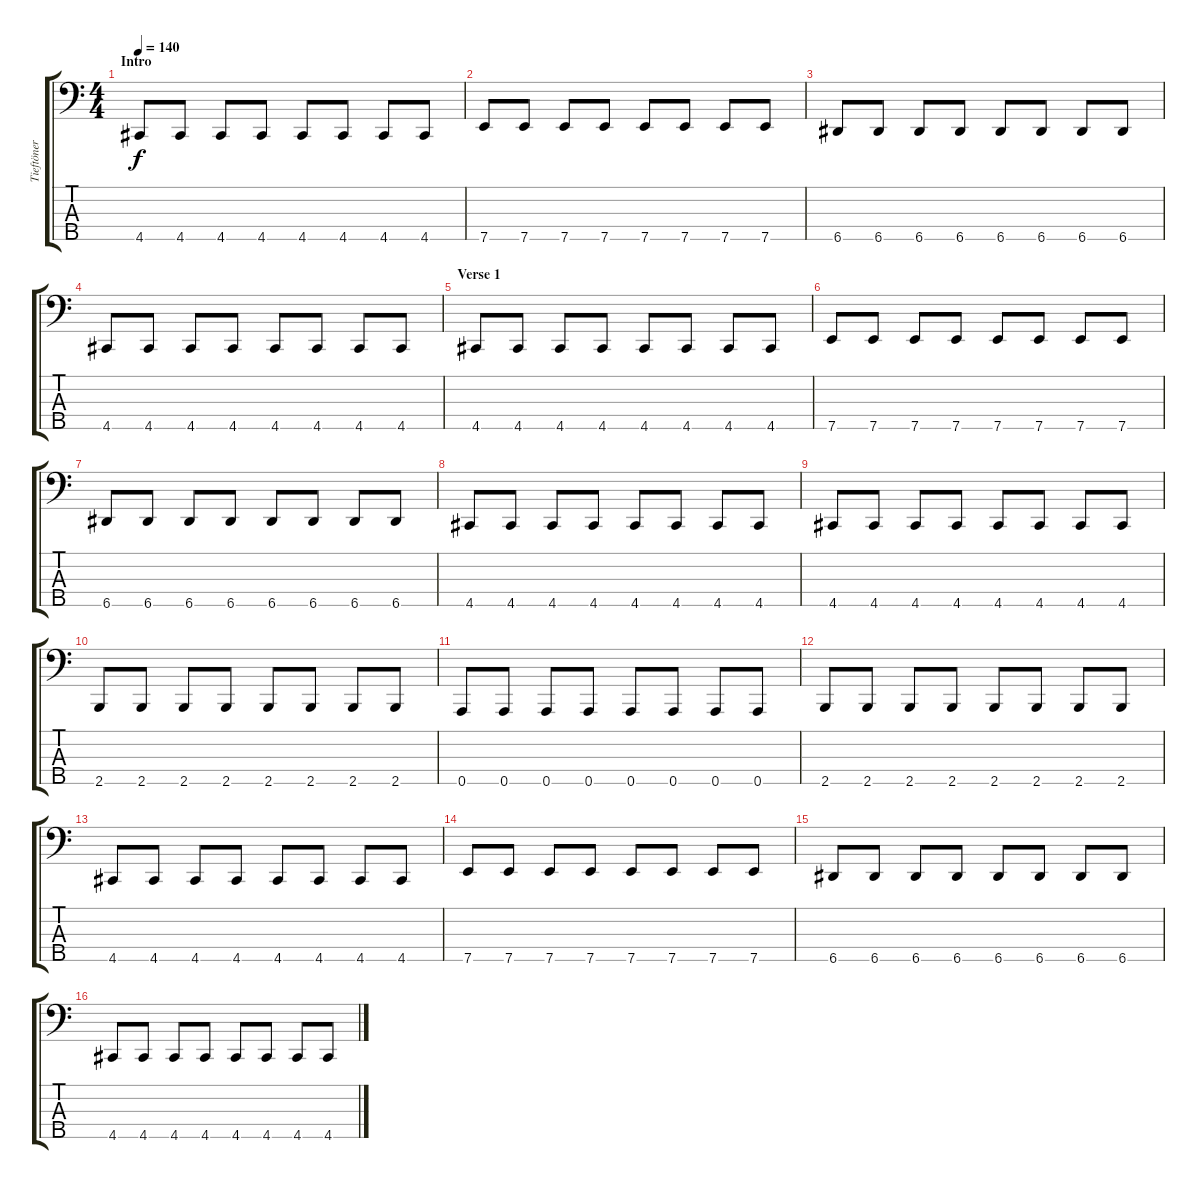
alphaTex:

\track ("Tieftöner" "Tieftöner") {instrument electricbasspick}
\staff {score tabs}
\tuning (G2 D2 A1 E1 A0) {hide}
\ts (4 4)
\section ("" "Intro")
\tempo 140
\clef f4
\ks c
4.5.8{dy f instrument electricbasspick} 4.5.8 4.5.8 4.5.8 4.5.8 4.5.8 4.5.8 4.5.8 |
7.5.8 7.5.8 7.5.8 7.5.8 7.5.8 7.5.8 7.5.8 7.5.8 |
6.5.8 6.5.8 6.5.8 6.5.8 6.5.8 6.5.8 6.5.8 6.5.8 |
4.5.8 4.5.8 4.5.8 4.5.8 4.5.8 4.5.8 4.5.8 4.5.8 |
\section ("" "Verse 1")
4.5.8 4.5.8 4.5.8 4.5.8 4.5.8 4.5.8 4.5.8 4.5.8 |
7.5.8 7.5.8 7.5.8 7.5.8 7.5.8 7.5.8 7.5.8 7.5.8 |
6.5.8 6.5.8 6.5.8 6.5.8 6.5.8 6.5.8 6.5.8 6.5.8 |
4.5.8 4.5.8 4.5.8 4.5.8 4.5.8 4.5.8 4.5.8 4.5.8 |
4.5.8 4.5.8 4.5.8 4.5.8 4.5.8 4.5.8 4.5.8 4.5.8 |
2.5.8 2.5.8 2.5.8 2.5.8 2.5.8 2.5.8 2.5.8 2.5.8 |
0.5.8 0.5.8 0.5.8 0.5.8 0.5.8 0.5.8 0.5.8 0.5.8 |
2.5.8 2.5.8 2.5.8 2.5.8 2.5.8 2.5.8 2.5.8 2.5.8 |
4.5.8 4.5.8 4.5.8 4.5.8 4.5.8 4.5.8 4.5.8 4.5.8 |
7.5.8 7.5.8 7.5.8 7.5.8 7.5.8 7.5.8 7.5.8 7.5.8 |
6.5.8 6.5.8 6.5.8 6.5.8 6.5.8 6.5.8 6.5.8 6.5.8 |
4.5.8 4.5.8 4.5.8 4.5.8 4.5.8 4.5.8 4.5.8 4.5.8
